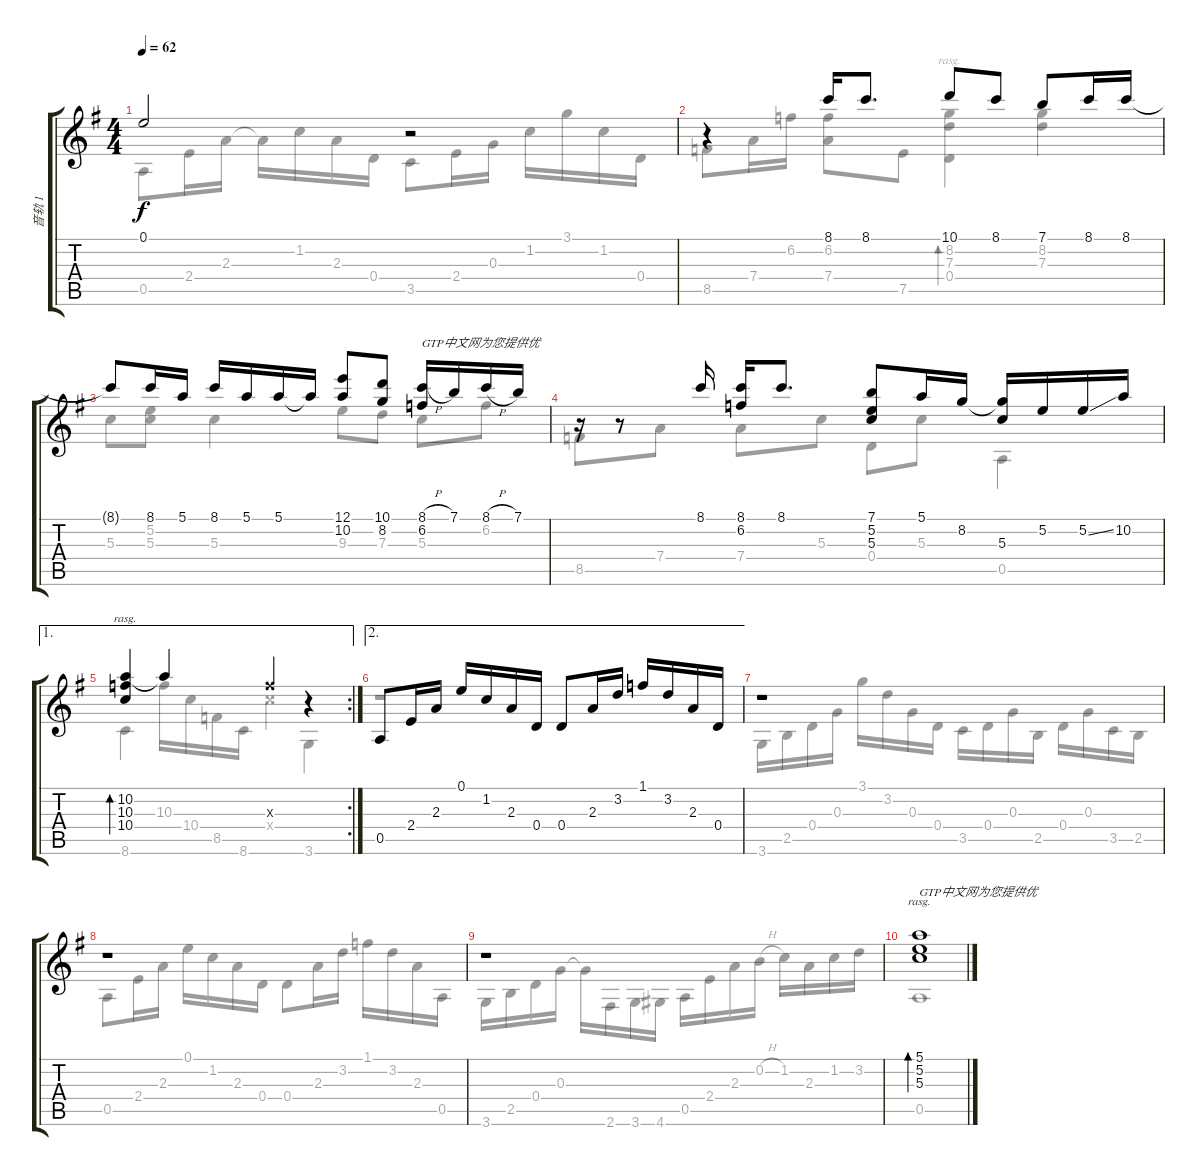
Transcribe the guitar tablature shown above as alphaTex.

\track ("音轨 1" "音轨 1") {instrument acousticguitarnylon}
\staff {score tabs}
\tuning (E4 B3 G3 D3 A2 E2) {hide}
\voice
\ts (4 4)
\tempo 62
\clef g2
\ks g
0.1{t}.2{dy f} r.2 |
r.4 8.1.16 8.1.8{d} 10.1.8 8.1.8 7.1.8 8.1.16 8.1.16 |
8.1{t}.8 8.1.16 5.1.16 8.1.16 5.1.16 5.1.16 5.1{t}.16 (12.1 10.2).8 (10.1 8.2).8 (8.1{h} 6.2).16{txt "GTP中文网为您提供优"} 7.1.16 8.1{h}.16 7.1.16 |
r.16 r.8 8.1.16 (8.1 6.2).16 8.1.8{d} (7.1 5.2 5.3).8 5.1.16 8.2.16 (8.2{t} 5.3).16 5.2.16 5.2{ss}.16 10.2.16 |
\ae 1
\rc 2
(10.2 10.3 10.4).4{bd 480 rasg ii} 10.2{t}.4 10.3{x}.4 r.4 |
\ae 2
0.5.8 2.4.16 2.3.16 0.1.16 1.2.16 2.3.16 0.4.16 0.4.8 2.3.16 3.2.16 1.1.16 3.2.16 2.3.16 0.4.16 |
r.1 |
r.1 |
r.1 |
(5.1 5.2 5.3).1{bd 480 rasg ii txt "GTP中文网为您提供优"}
\voice
\clef g2
\ottava regular
\simile none
\ks g
0.5.8{dy f} 2.4.16 2.3.16 2.3{t}.16 1.2.16 2.3.16 0.4.16 3.5.8 2.4.16 0.3.16 1.2.16 3.1.16 1.2.16 0.4.16 |
8.5.8 7.4.16 6.2.16 (6.2 7.4).8 7.5.8 (8.2 7.3 0.4).4{bd 480 rasg ii} (8.2 7.3).4 |
5.3.8 (5.2 5.3).8 5.3.4 9.3.8 7.3.8 5.3.8 6.2.8 |
8.5.8 7.4.8 7.4.8 5.3.8 0.4.8 5.3.8 0.5.4 |
8.6.4 10.3.16 10.4.16 8.5.16 8.6.16 10.4{x}.4 3.6.4 |
r.1 |
3.6.16 2.5.16 0.4.16 0.3.16 3.1.16 3.2.16 0.3.16 0.4.16 3.5.16 0.4.16 0.3.16 2.5.16 0.4.16 0.3.16 3.5.16 2.5.16 |
0.5.8 2.4.16 2.3.16 0.1.16 1.2.16 2.3.16 0.4.16 0.4.8 2.3.16 3.2.16 1.1.16 3.2.16 2.3.16 0.5.16 |
3.6.16 2.5.16 0.4.16 0.3.16 0.3{t}.16 2.6.16 3.6.16 4.6.16 0.5.16 2.4.16 2.3.16 0.2{h}.16 1.2.16 2.3.16 1.2.16 3.2.16 |
0.5.1
